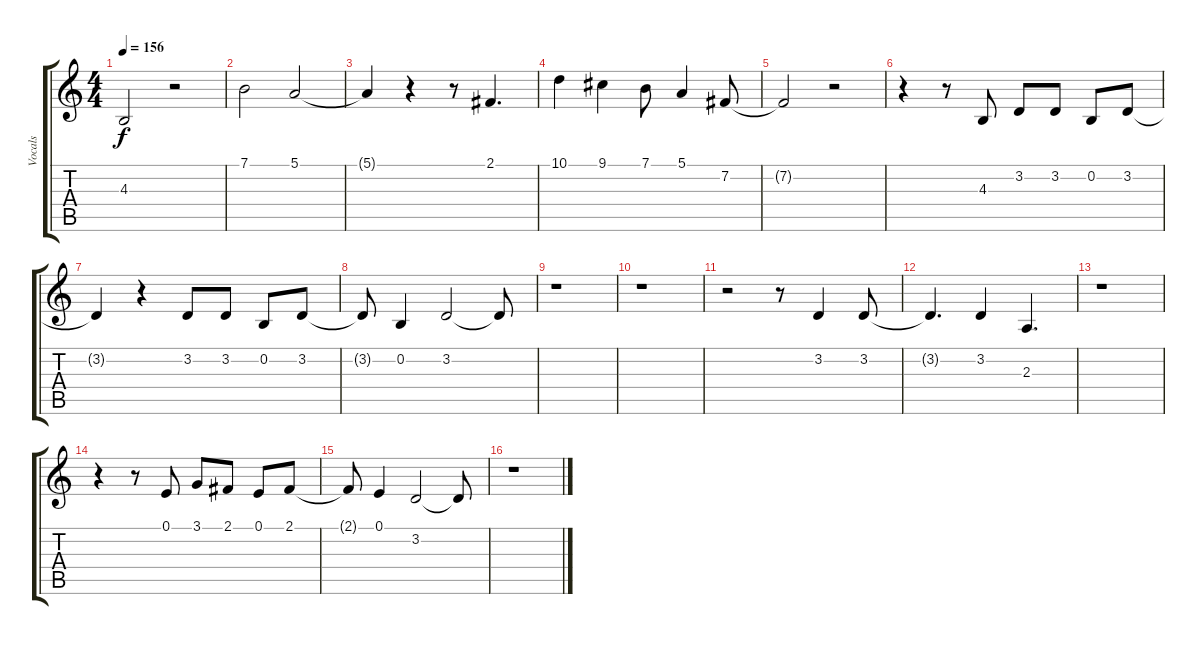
\track ("Vocals" "Vocals") {instrument altosax}
\staff {score tabs}
\tuning (E4 B3 G3 D3 A2 E2) {hide}
\ts (4 4)
\tempo 156
\clef g2
\ks c
4.3{t}.2{dy f} r.2 |
7.1.2 5.1.2 |
5.1{t}.4 r.4 r.8 2.1.4{d} |
10.1.4 9.1.4 7.1.8 5.1.4 7.2.8 |
7.2{t}.2 r.2 |
r.4 r.8 4.3.8 3.2.8 3.2.8 0.2.8 3.2.8 |
3.2{t}.4 r.4 3.2.8 3.2.8 0.2.8 3.2.8 |
3.2{t}.8 0.2.4 3.2.2 3.2{t}.8 |
r.1 |
r.1 |
r.2 r.8 3.2.4 3.2.8 |
3.2{t}.4{d} 3.2.4 2.3.4{d} |
r.1 |
r.4 r.8 0.1.8 3.1.8 2.1.8 0.1.8 2.1.8 |
2.1{t}.8 0.1.4 3.2.2 3.2{t}.8 |
r.1
